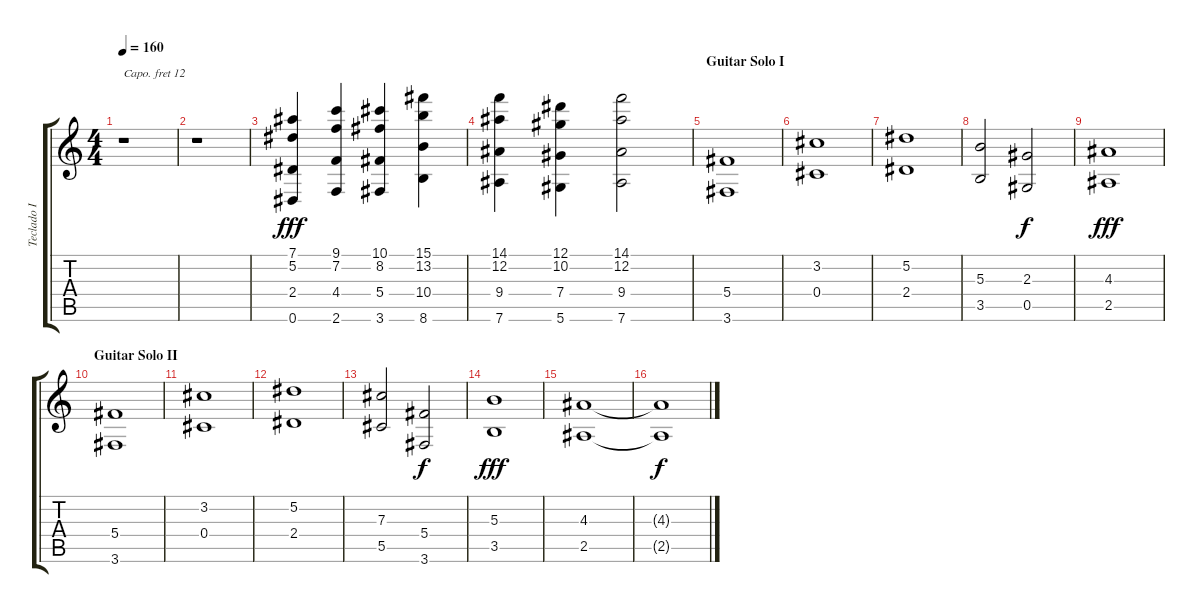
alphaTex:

\track ("Teclado I" "Teclado I") {instrument stringensemble1}
\staff {score tabs}
\capo 12
\tuning (Eb4 Bb3 Gb3 Db3 Ab2 Eb2) {hide}
\ts (4 4)
\tempo 160
\clef g2
\ks c
r.1{dy f} |
r.1 |
(7.1 5.2 2.4 0.6).4{dy fff volume 6 instrument churchorgan} (9.1 7.2 4.4 2.6).4 (10.1 8.2 5.4 3.6).4 (15.1 13.2 10.4 8.6).4 |
(14.1 12.2 9.4 7.6).4 (12.1 10.2 7.4 5.6).4 (14.1 12.2 9.4 7.6).2 |
\section ("" "Guitar Solo I")
(5.4 3.6).1{volume 6 instrument churchorgan} |
(3.2 0.4).1 |
(5.2 2.4).1 |
(5.3 3.5).2 (2.3 0.5).2{dy f} |
(4.3 2.5).1{dy fff} |
\section ("" "Guitar Solo II")
(5.4 3.6).1 |
(3.2 0.4).1 |
(5.2 2.4).1 |
(7.3 5.5).2 (5.4 3.6).2{dy f} |
(5.3 3.5).1{dy fff} |
(4.3 2.5).1 |
(4.3{t} 2.5{t}).1{dy f}
